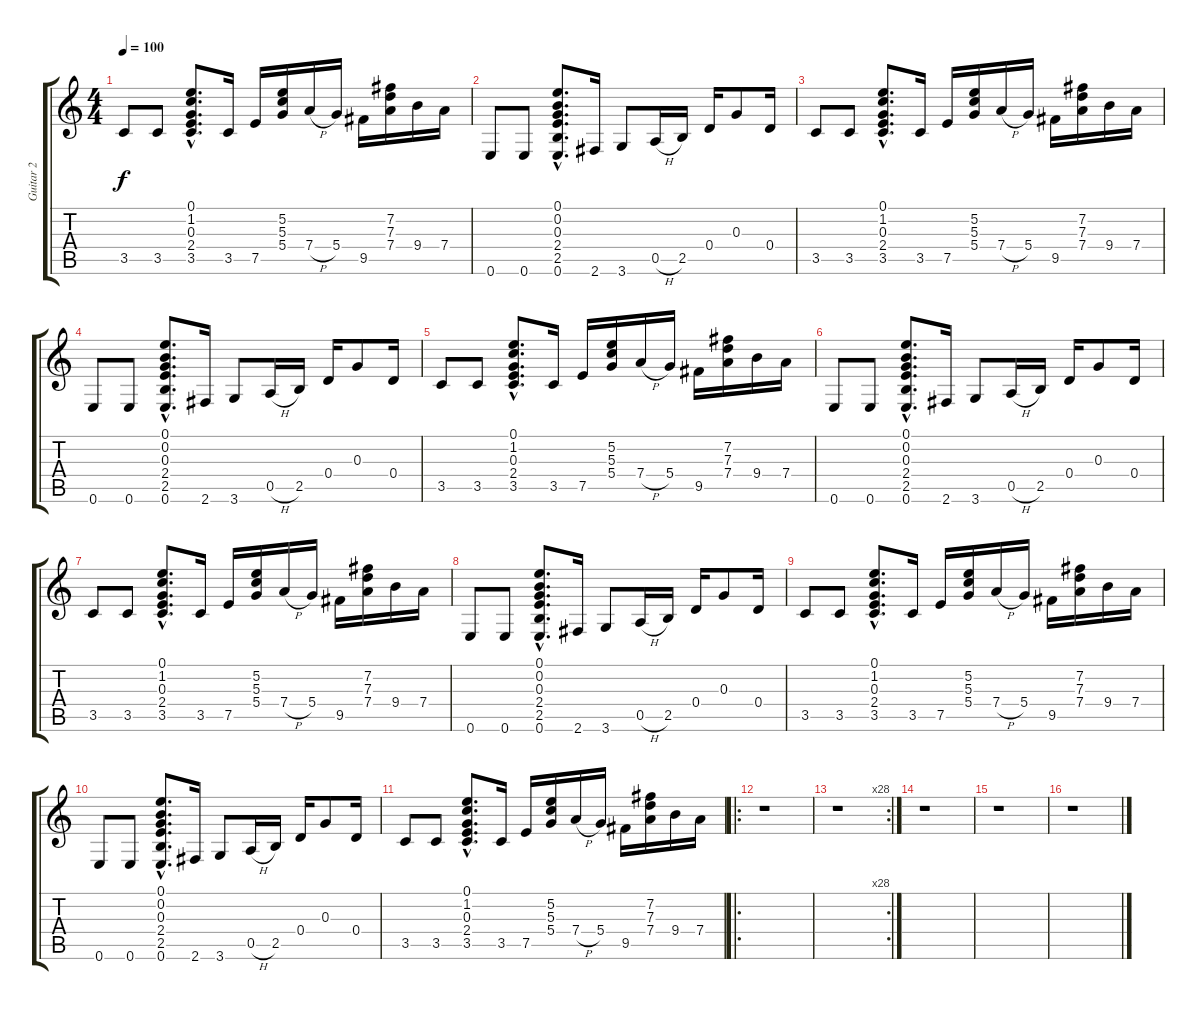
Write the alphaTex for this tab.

\track ("Guitar 2" "Guitar 2") {instrument distortionguitar}
\staff {score tabs}
\tuning (E4 B3 G3 D3 A2 E2) {hide}
\ts (4 4)
\tempo 100
\clef g2
\ks c
3.5.8{dy f} 3.5.8 (0.1{hac} 1.2{hac} 0.3{hac} 2.4{hac} 3.5{hac}).8{d} 3.5.16 7.5.16 (5.2 5.3 5.4).16 7.4{h}.16 5.4.16 9.5.16 (7.2 7.3 7.4).16 9.4.16 7.4.16 |
0.6.8 0.6.8 (0.1{hac} 0.2{hac} 0.3{hac} 2.4{hac} 2.5{hac} 0.6{hac}).8{d} 2.6.16 3.6.8 0.5{h}.16 2.5.16 0.4.16 0.3.8 0.4.16 |
3.5.8 3.5.8 (0.1{hac} 1.2{hac} 0.3{hac} 2.4{hac} 3.5{hac}).8{d} 3.5.16 7.5.16 (5.2 5.3 5.4).16 7.4{h}.16 5.4.16 9.5.16 (7.2 7.3 7.4).16 9.4.16 7.4.16 |
0.6.8 0.6.8 (0.1{hac} 0.2{hac} 0.3{hac} 2.4{hac} 2.5{hac} 0.6{hac}).8{d} 2.6.16 3.6.8 0.5{h}.16 2.5.16 0.4.16 0.3.8 0.4.16 |
3.5.8 3.5.8 (0.1{hac} 1.2{hac} 0.3{hac} 2.4{hac} 3.5{hac}).8{d} 3.5.16 7.5.16 (5.2 5.3 5.4).16 7.4{h}.16 5.4.16 9.5.16 (7.2 7.3 7.4).16 9.4.16 7.4.16 |
0.6.8 0.6.8 (0.1{hac} 0.2{hac} 0.3{hac} 2.4{hac} 2.5{hac} 0.6{hac}).8{d} 2.6.16 3.6.8 0.5{h}.16 2.5.16 0.4.16 0.3.8 0.4.16 |
3.5.8 3.5.8 (0.1{hac} 1.2{hac} 0.3{hac} 2.4{hac} 3.5{hac}).8{d} 3.5.16 7.5.16 (5.2 5.3 5.4).16 7.4{h}.16 5.4.16 9.5.16 (7.2 7.3 7.4).16 9.4.16 7.4.16 |
0.6.8 0.6.8 (0.1{hac} 0.2{hac} 0.3{hac} 2.4{hac} 2.5{hac} 0.6{hac}).8{d} 2.6.16 3.6.8 0.5{h}.16 2.5.16 0.4.16 0.3.8 0.4.16 |
3.5.8 3.5.8 (0.1{hac} 1.2{hac} 0.3{hac} 2.4{hac} 3.5{hac}).8{d} 3.5.16 7.5.16 (5.2 5.3 5.4).16 7.4{h}.16 5.4.16 9.5.16 (7.2 7.3 7.4).16 9.4.16 7.4.16 |
0.6.8 0.6.8 (0.1{hac} 0.2{hac} 0.3{hac} 2.4{hac} 2.5{hac} 0.6{hac}).8{d} 2.6.16 3.6.8 0.5{h}.16 2.5.16 0.4.16 0.3.8 0.4.16 |
3.5.8 3.5.8 (0.1{hac} 1.2{hac} 0.3{hac} 2.4{hac} 3.5{hac}).8{d} 3.5.16 7.5.16 (5.2 5.3 5.4).16 7.4{h}.16 5.4.16 9.5.16 (7.2 7.3 7.4).16 9.4.16 7.4.16 |
\ro
r.1 |
\rc 28
r.1 |
r.1 |
r.1 |
r.1
